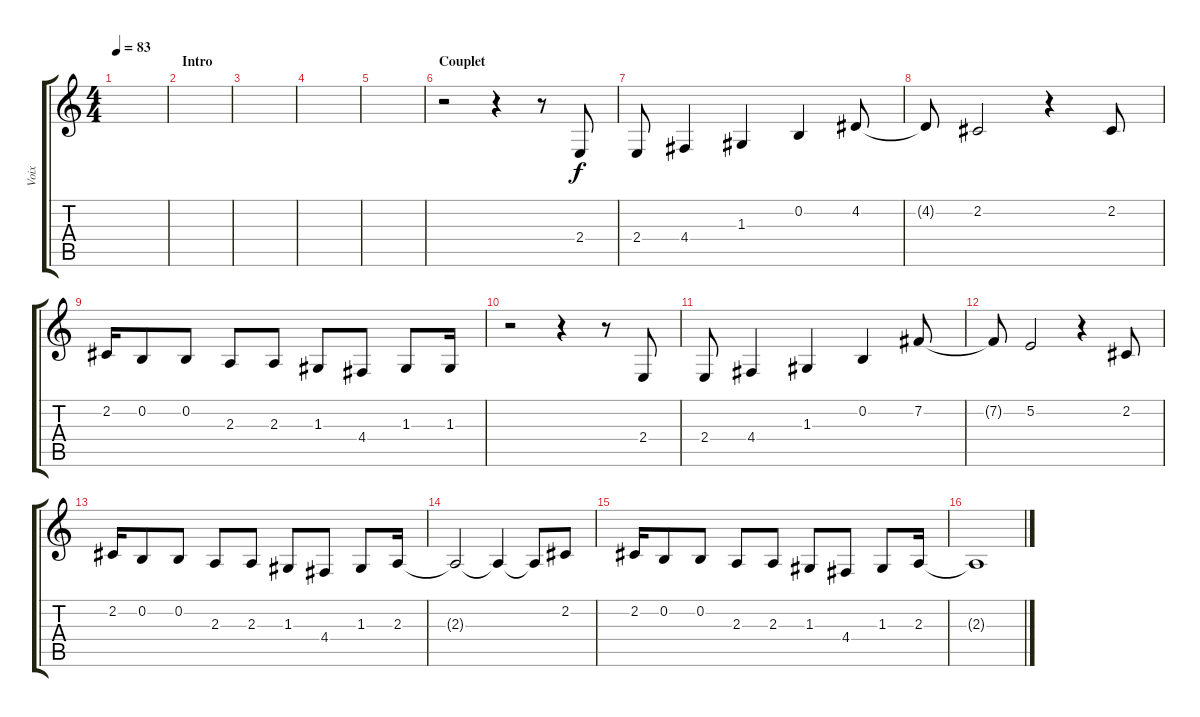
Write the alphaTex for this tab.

\track ("Voix" "Voix") {instrument koto}
\staff {score tabs}
\tuning (E4 B3 G3 D3 A2 E2) {hide}
\ts (4 4)
\tempo 83
\clef g2
\ks c
|
\section ("" "Intro")
|
|
|
|
\section ("" "Couplet")
r.2 r.4 r.8 2.4.8 |
2.4.8 4.4.4 1.3.4 0.2.4 4.2.8 |
4.2{t}.8 2.2.2 r.4 2.2.8 |
2.2.16 0.2.8 0.2.8 2.3.8 2.3.8 1.3.8 4.4.8 1.3.8 1.3.16 |
r.2 r.4 r.8 2.4.8 |
2.4.8 4.4.4 1.3.4 0.2.4 7.2.8 |
7.2{t}.8 5.2.2 r.4 2.2.8 |
2.2.16 0.2.8 0.2.8 2.3.8 2.3.8 1.3.8 4.4.8 1.3.8 2.3.16 |
2.3{t}.2 2.3{t}.4 2.3{t}.8 2.2.8 |
2.2.16 0.2.8 0.2.8 2.3.8 2.3.8 1.3.8 4.4.8 1.3.8 2.3.16 |
2.3{t}.1
